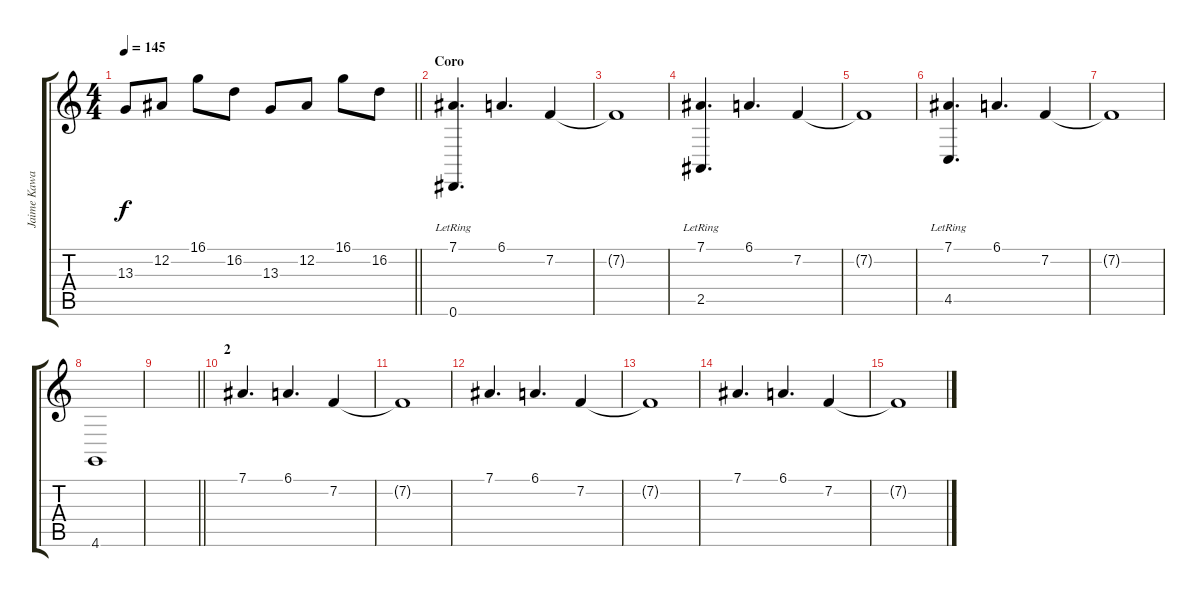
\track ("Jaime Kawai" "Jaime Kawa") {instrument electricgrandpiano}
\staff {score tabs}
\tuning (Eb4 Bb3 Gb3 Db3 Ab2 Eb2) {hide}
\ts (4 4)
\tempo 145
\clef g2
\barLineRight lightlight
\ks c
13.3.8{dy f} 12.2.8 16.1.8 16.2.8 13.3.8 12.2.8 16.1.8 16.2.8 |
\section ("" "Coro")
(7.1 0.6{lr}).4{d volume 13} 6.1.4{d} 7.2.4 |
7.2{t}.1 |
(7.1 2.5{lr}).4{d} 6.1.4{d} 7.2.4 |
7.2{t}.1 |
(7.1 4.5{lr}).4{d} 6.1.4{d} 7.2.4 |
7.2{t}.1 |
4.6.1 |
\barLineRight lightlight
|
\section ("" "2")
7.1.4{d} 6.1.4{d} 7.2.4 |
7.2{t}.1 |
7.1.4{d} 6.1.4{d} 7.2.4 |
7.2{t}.1 |
7.1.4{d} 6.1.4{d} 7.2.4 |
7.2{t}.1
